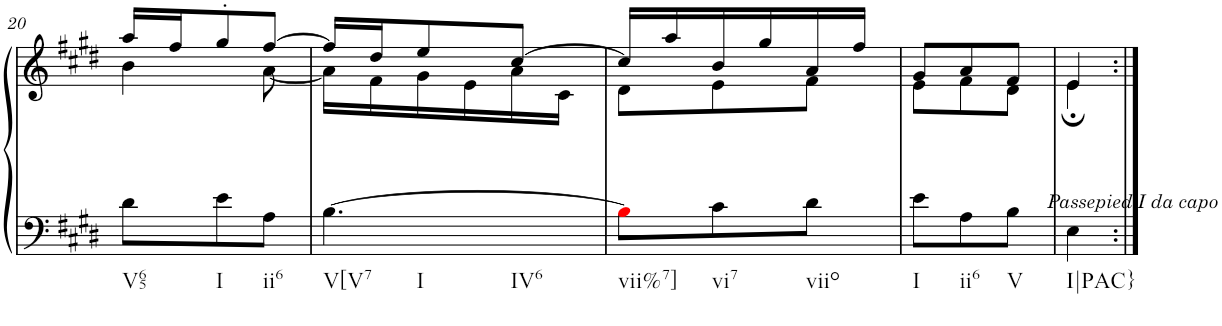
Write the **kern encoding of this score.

**kern	**kern
*part1	*part1
*staff2	*staff1
*I"unbenannt9	*
!!LO:PB:g=z
*clefF4	*clefG2
*k[f#c#g#d#]	*k[f#c#g#d#]
*M3/8	*M3/8
=20	=20
*	*^
!LO:TX:b:t=V65	!	!
8d#\L	16aa/LL	4b\
.	16ff#/J	.
!LO:TX:b:t=I	!	!
8e\	8gg#'/	.
!LO:TX:b:t=ii6	!	!
8A\J	[8ff#/J	[8a\
=21	=21	=21
!LO:TX:b:t=V[V7	!	!
!LO:TX:b:t=I	!	!
!LO:TX:b:t=IV6	!	!
[4.B\	16ff#/LL]	16a\LL]
.	16dd#/J	16f#\
.	8ee/	16g#\
.	.	16e\
.	[8cc#/J	16a\
.	.	16c#\JJ
=22	=22	=22
!LO:TX:b:t=vii%7]	!	!
8Bi\L]	16cc#/LL]	8d#\L
.	16aa/	.
!LO:TX:b:t=vi7	!	!
8c#\	16b/	8e\
.	16gg#/	.
!LO:TX:b:t=viio	!	!
8d#\J	16a/	8f#\J
.	16ff#/JJ	.
=23	=23	=23
!LO:TX:b:t=I	!	!
8e\L	8g#/L	8e\L
!LO:TX:b:t=ii6	!	!
8A\	8a/	8f#\
!LO:TX:b:t=V	!	!
8B\J	8f#/J	8d#\J
=24	=24	=24
!	!LO:TX:b:i:t=Passepied I da capo	!
!LO:TX:b:t=I|PAC}	!	!
4E\	4e/	4e;\
*	*v	*v
=:|!	=:|!
*-	*-
